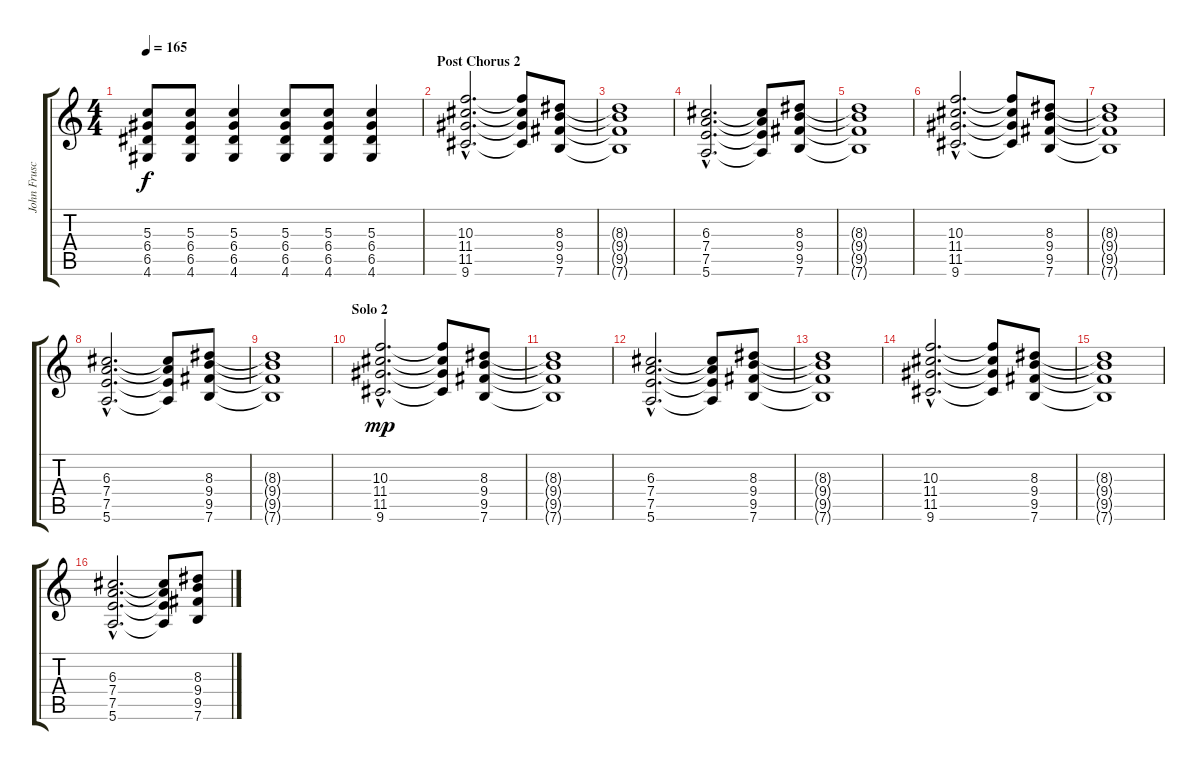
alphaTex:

\track ("John Frusciante - Guitar" "John Frusc") {instrument overdrivenguitar}
\staff {score tabs}
\tuning (E4 B3 G3 D3 A2 E2) {hide}
\ts (4 4)
\tempo 165
\clef g2
\ks c
(5.3{t} 6.4{t} 6.5{t} 4.6{t}).8{dy f} (5.3 6.4 6.5 4.6).8 (5.3 6.4 6.5 4.6).4 (5.3 6.4 6.5 4.6).8 (5.3 6.4 6.5 4.6).8 (5.3 6.4 6.5 4.6).4 |
\section ("" "Post Chorus 2")
(10.3{hac} 11.4{hac} 11.5{hac} 9.6{hac}).2{d} (10.3{t} 11.4{t} 11.5{t} 9.6{t}).8 (8.3 9.4 9.5 7.6).8 |
(8.3{t} 9.4{t} 9.5{t} 7.6{t}).1 |
(6.3{hac} 7.4{hac} 7.5{hac} 5.6{hac}).2{d} (6.3{t} 7.4{t} 7.5{t} 5.6{t}).8 (8.3 9.4 9.5 7.6).8 |
(8.3{t} 9.4{t} 9.5{t} 7.6{t}).1 |
(10.3{hac} 11.4{hac} 11.5{hac} 9.6{hac}).2{d} (10.3{t} 11.4{t} 11.5{t} 9.6{t}).8 (8.3 9.4 9.5 7.6).8 |
(8.3{t} 9.4{t} 9.5{t} 7.6{t}).1 |
(6.3{hac} 7.4{hac} 7.5{hac} 5.6{hac}).2{d} (6.3{t} 7.4{t} 7.5{t} 5.6{t}).8 (8.3 9.4 9.5 7.6).8 |
(8.3{t} 9.4{t} 9.5{t} 7.6{t}).1 |
\section ("" "Solo 2")
(10.3{hac} 11.4{hac} 11.5{hac} 9.6{hac}).2{d dy mp} (10.3{t} 11.4{t} 11.5{t} 9.6{t}).8 (8.3 9.4 9.5 7.6).8 |
(8.3{t} 9.4{t} 9.5{t} 7.6{t}).1 |
(6.3{hac} 7.4{hac} 7.5{hac} 5.6{hac}).2{d} (6.3{t} 7.4{t} 7.5{t} 5.6{t}).8 (8.3 9.4 9.5 7.6).8 |
(8.3{t} 9.4{t} 9.5{t} 7.6{t}).1 |
(10.3{hac} 11.4{hac} 11.5{hac} 9.6{hac}).2{d} (10.3{t} 11.4{t} 11.5{t} 9.6{t}).8 (8.3 9.4 9.5 7.6).8 |
(8.3{t} 9.4{t} 9.5{t} 7.6{t}).1 |
(6.3{hac} 7.4{hac} 7.5{hac} 5.6{hac}).2{d} (6.3{t} 7.4{t} 7.5{t} 5.6{t}).8 (8.3 9.4 9.5 7.6).8
